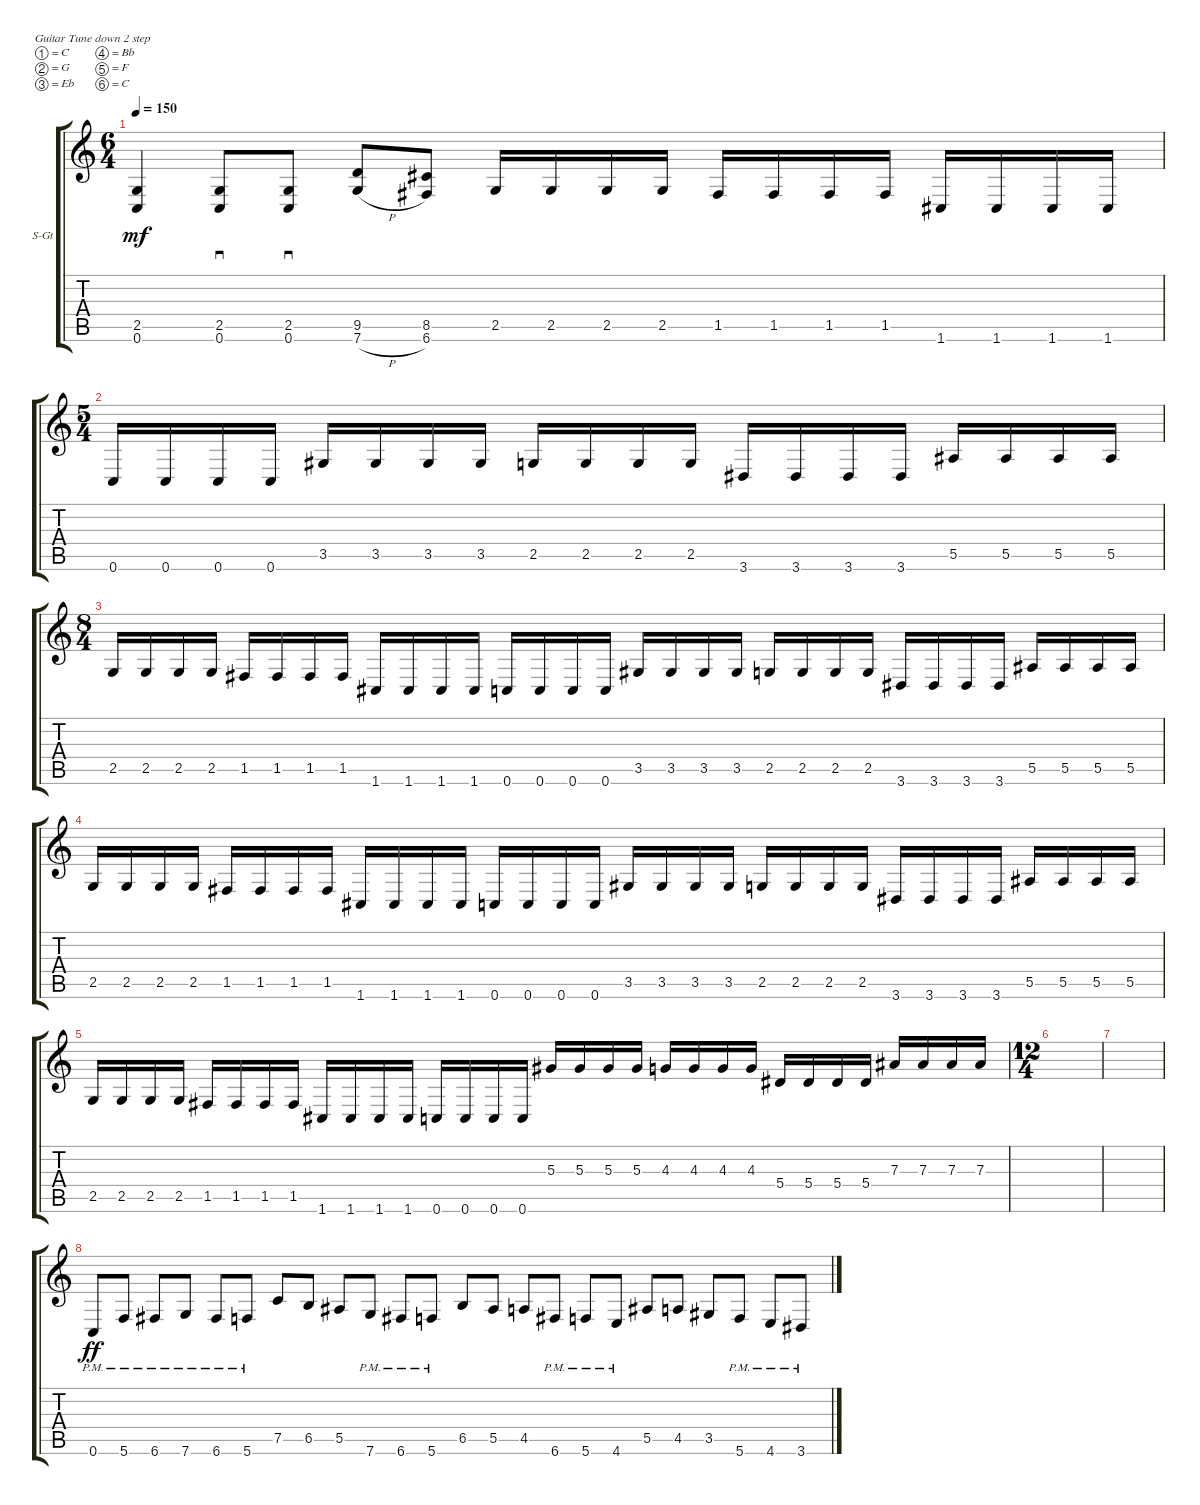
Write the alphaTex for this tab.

\defaultSystemsLayout 4
\bracketExtendMode groupsimilarinstruments
\firstSystemTrackNameOrientation horizontal
\otherSystemsTrackNameOrientation horizontal
\track ("Steel Guitar" "S-Gt") {instrument acousticguitarsteel}
\staff {score tabs}
\tuning (C4 G3 Eb3 Bb2 F2 C2)
\ts (6 4)
\tempo 150
\clef g2
\ks c
(0.6 2.5).4{dy mf} (0.6 2.5).8{sd} (0.6 2.5).8{sd} (7.6{h} 9.5).8 (6.6 8.5).8 2.5.16 2.5.16 2.5.16 2.5.16 1.5.16 1.5.16 1.5.16 1.5.16 1.6.16 1.6.16 1.6.16 1.6.16 |
\ts (5 4)
0.6.16 0.6.16 0.6.16 0.6.16 3.5.16 3.5.16 3.5.16 3.5.16 2.5.16 2.5.16 2.5.16 2.5.16 3.6.16 3.6.16 3.6.16 3.6.16 5.5.16 5.5.16 5.5.16 5.5.16 |
\ts (8 4)
2.5.16 2.5.16 2.5.16 2.5.16 1.5.16 1.5.16 1.5.16 1.5.16 1.6.16 1.6.16 1.6.16 1.6.16 0.6.16 0.6.16 0.6.16 0.6.16 3.5.16 3.5.16 3.5.16 3.5.16 2.5.16 2.5.16 2.5.16 2.5.16 3.6.16 3.6.16 3.6.16 3.6.16 5.5.16 5.5.16 5.5.16 5.5.16 |
2.5.16 2.5.16 2.5.16 2.5.16 1.5.16 1.5.16 1.5.16 1.5.16 1.6.16 1.6.16 1.6.16 1.6.16 0.6.16 0.6.16 0.6.16 0.6.16 3.5.16 3.5.16 3.5.16 3.5.16 2.5.16 2.5.16 2.5.16 2.5.16 3.6.16 3.6.16 3.6.16 3.6.16 5.5.16 5.5.16 5.5.16 5.5.16 |
2.5.16 2.5.16 2.5.16 2.5.16 1.5.16 1.5.16 1.5.16 1.5.16 1.6.16 1.6.16 1.6.16 1.6.16 0.6.16 0.6.16 0.6.16 0.6.16 5.3.16 5.3.16 5.3.16 5.3.16 4.3.16 4.3.16 4.3.16 4.3.16 5.4.16 5.4.16 5.4.16 5.4.16 7.3.16 7.3.16 7.3.16 7.3.16 |
\ts (12 4)
|
|
0.6{pm}.8{dy ff} 5.6{pm}.8 6.6{pm}.8 7.6{pm}.8 6.6{pm}.8 5.6{pm}.8 7.5.8 6.5.8 5.5.8 7.6{pm}.8 6.6{pm}.8 5.6{pm}.8 6.5.8 5.5.8 4.5.8 6.6{pm}.8 5.6{pm}.8 4.6{pm}.8 5.5.8 4.5.8 3.5.8 5.6{pm}.8 4.6{pm}.8 3.6{pm}.8
